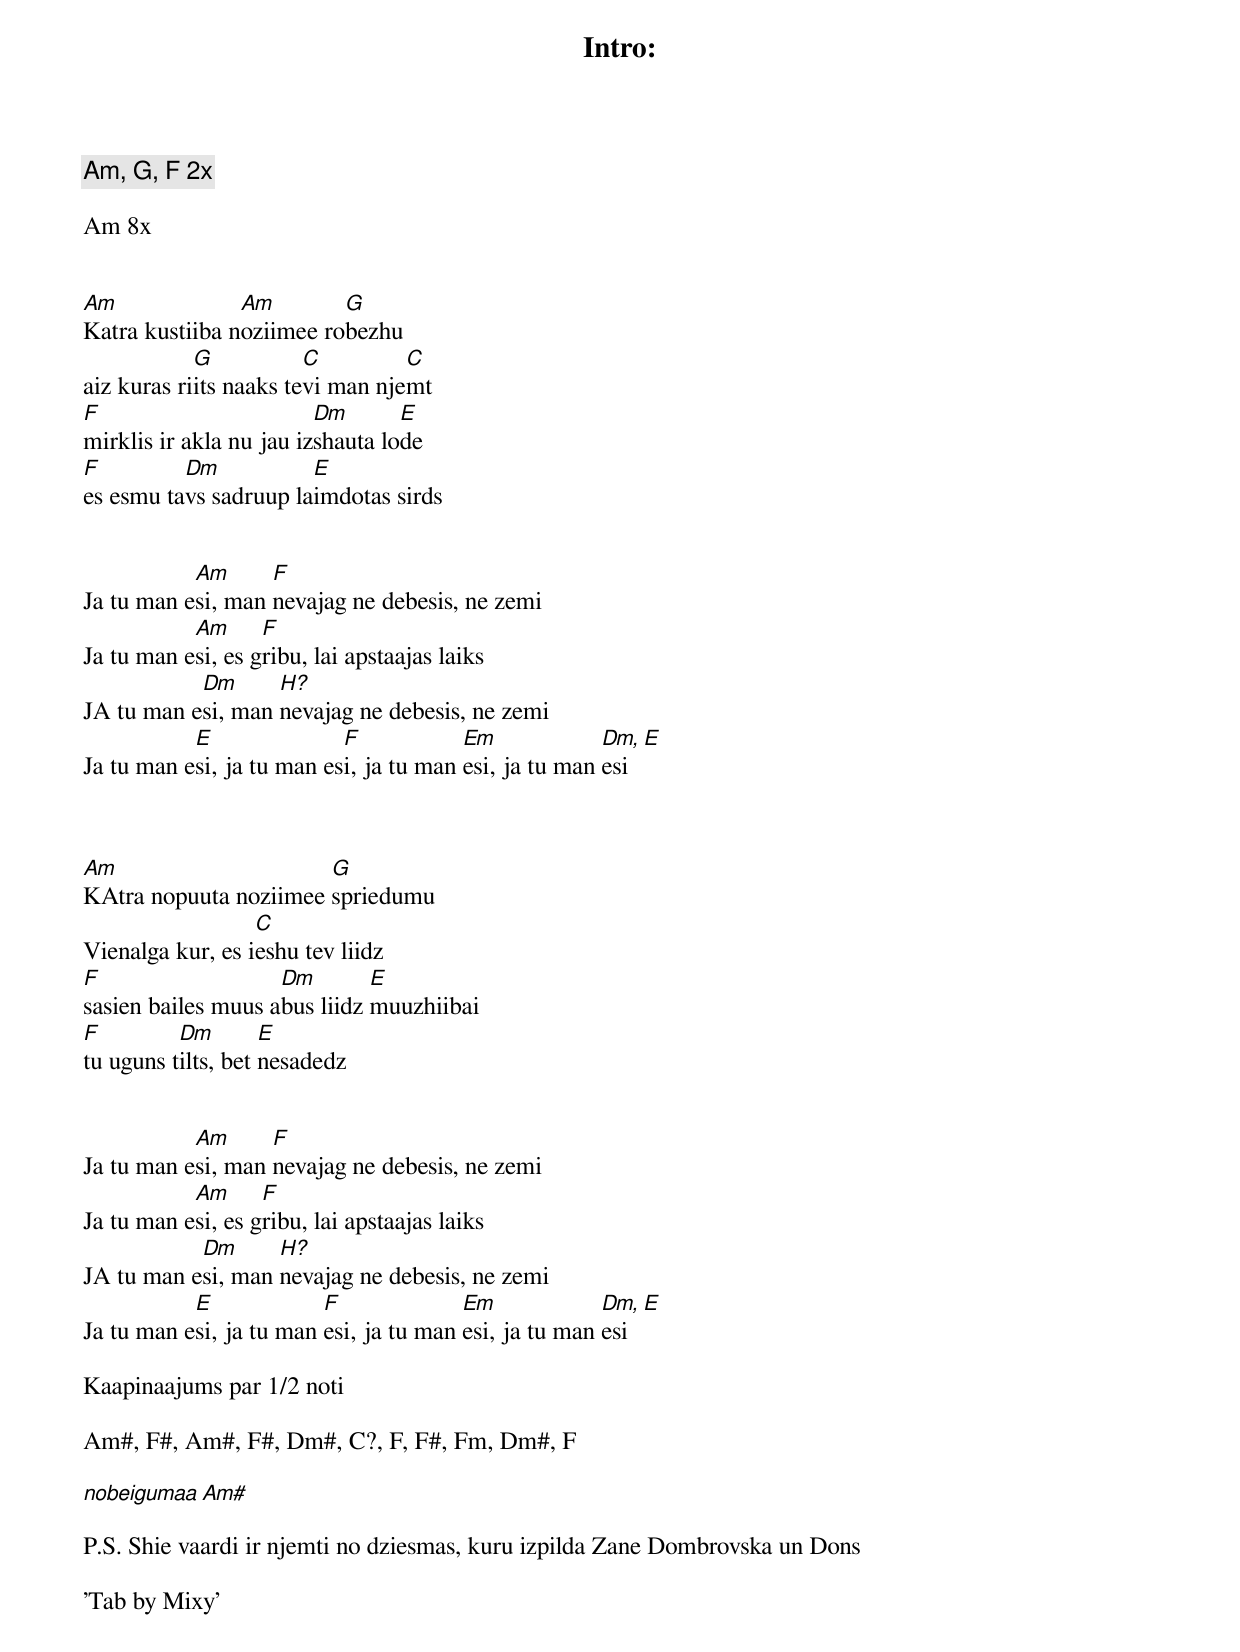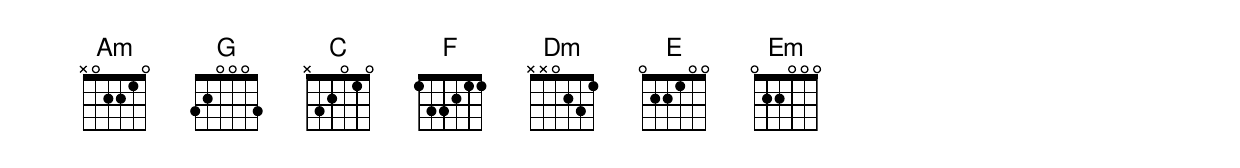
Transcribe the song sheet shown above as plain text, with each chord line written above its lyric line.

Intro:

Am, G, F 2x

Am 8x


Am              Am        G
Katra kustiiba noziimee robezhu
            G           C         C
aiz kuras riits naaks tevi man njemt
F                        Dm       E
mirklis ir akla nu jau izshauta lode
F         Dm           E
es esmu tavs sadruup laimdotas sirds


           Am      F
Ja tu man esi, man nevajag ne debesis, ne zemi
           Am      F
Ja tu man esi, es gribu, lai apstaajas laiks
           Dm      H?
JA tu man esi, man nevajag ne debesis, ne zemi
           E               F            Em             Dm, E
Ja tu man esi, ja tu man esi, ja tu man esi, ja tu man esi



Am                     G
KAtra nopuuta noziimee spriedumu
                  C
Vienalga kur, es ieshu tev liidz
F                   Dm        E
sasien bailes muus abus liidz muuzhiibai
F         Dm        E
tu uguns tilts, bet nesadedz


           Am      F
Ja tu man esi, man nevajag ne debesis, ne zemi
           Am      F
Ja tu man esi, es gribu, lai apstaajas laiks
           Dm      H?
JA tu man esi, man nevajag ne debesis, ne zemi
           E             F              Em             Dm, E
Ja tu man esi, ja tu man esi, ja tu man esi, ja tu man esi

Kaapinaajums par 1/2 noti

Am#, F#, Am#, F#, Dm#, C?, F, F#, Fm, Dm#, F

nobeigumaa Am#

P.S. Shie vaardi ir njemti no dziesmas, kuru izpilda Zane Dombrovska un Dons

'Tab by Mixy'
